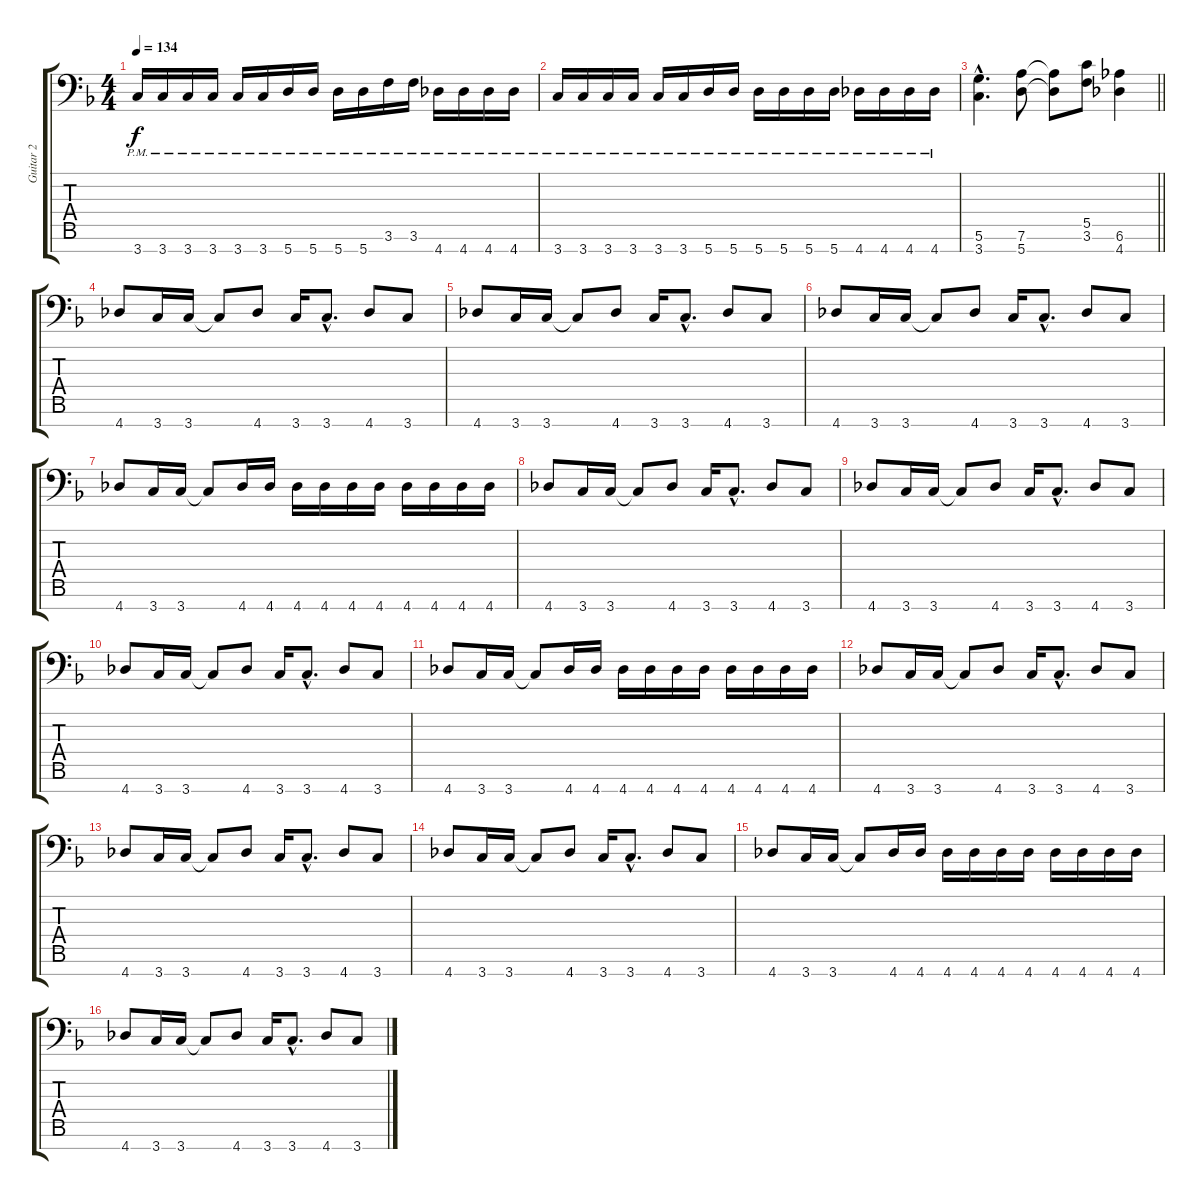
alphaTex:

\track ("Guitar 2" "Guitar 2") {instrument overdrivenguitar}
\staff {score tabs}
\tuning (D4 A3 F3 C3 G2 D2 A1) {hide}
\ts (4 4)
\tempo 134
\clef f4
\ks dminor
3.7{pm}.16{dy f} 3.7{pm}.16 3.7{pm}.16 3.7{pm}.16 3.7{pm}.16 3.7{pm}.16 5.7{pm}.16 5.7{pm}.16 5.7{pm}.16 5.7{pm}.16 3.6{pm}.16 3.6{pm}.16 4.7{pm}.16 4.7{pm}.16 4.7{pm}.16 4.7{pm}.16 |
3.7{pm}.16 3.7{pm}.16 3.7{pm}.16 3.7{pm}.16 3.7{pm}.16 3.7{pm}.16 5.7{pm}.16 5.7{pm}.16 5.7{pm}.16 5.7{pm}.16 5.7{pm}.16 5.7{pm}.16 4.7{pm}.16 4.7{pm}.16 4.7{pm}.16 4.7{pm}.16 |
\barLineRight lightlight
(5.6{hac} 3.7{hac}).4{d} (7.6 5.7).8 (7.6{t} 5.7{t}).8 (5.5 3.6).8 (6.6 4.7).4 |
4.7.8 3.7.16 3.7.16 3.7{t}.8 4.7.8 3.7.16 3.7{hac}.8{d} 4.7.8 3.7.8 |
4.7.8 3.7.16 3.7.16 3.7{t}.8 4.7.8 3.7.16 3.7{hac}.8{d} 4.7.8 3.7.8 |
4.7.8 3.7.16 3.7.16 3.7{t}.8 4.7.8 3.7.16 3.7{hac}.8{d} 4.7.8 3.7.8 |
4.7.8 3.7.16 3.7.16 3.7{t}.8 4.7.16 4.7.16 4.7.16 4.7.16 4.7.16 4.7.16 4.7.16 4.7.16 4.7.16 4.7.16 |
4.7.8 3.7.16 3.7.16 3.7{t}.8 4.7.8 3.7.16 3.7{hac}.8{d} 4.7.8 3.7.8 |
4.7.8 3.7.16 3.7.16 3.7{t}.8 4.7.8 3.7.16 3.7{hac}.8{d} 4.7.8 3.7.8 |
4.7.8 3.7.16 3.7.16 3.7{t}.8 4.7.8 3.7.16 3.7{hac}.8{d} 4.7.8 3.7.8 |
4.7.8 3.7.16 3.7.16 3.7{t}.8 4.7.16 4.7.16 4.7.16 4.7.16 4.7.16 4.7.16 4.7.16 4.7.16 4.7.16 4.7.16 |
4.7.8 3.7.16 3.7.16 3.7{t}.8 4.7.8 3.7.16 3.7{hac}.8{d} 4.7.8 3.7.8 |
4.7.8 3.7.16 3.7.16 3.7{t}.8 4.7.8 3.7.16 3.7{hac}.8{d} 4.7.8 3.7.8 |
4.7.8 3.7.16 3.7.16 3.7{t}.8 4.7.8 3.7.16 3.7{hac}.8{d} 4.7.8 3.7.8 |
4.7.8 3.7.16 3.7.16 3.7{t}.8 4.7.16 4.7.16 4.7.16 4.7.16 4.7.16 4.7.16 4.7.16 4.7.16 4.7.16 4.7.16 |
4.7.8 3.7.16 3.7.16 3.7{t}.8 4.7.8 3.7.16 3.7{hac}.8{d} 4.7.8 3.7.8
